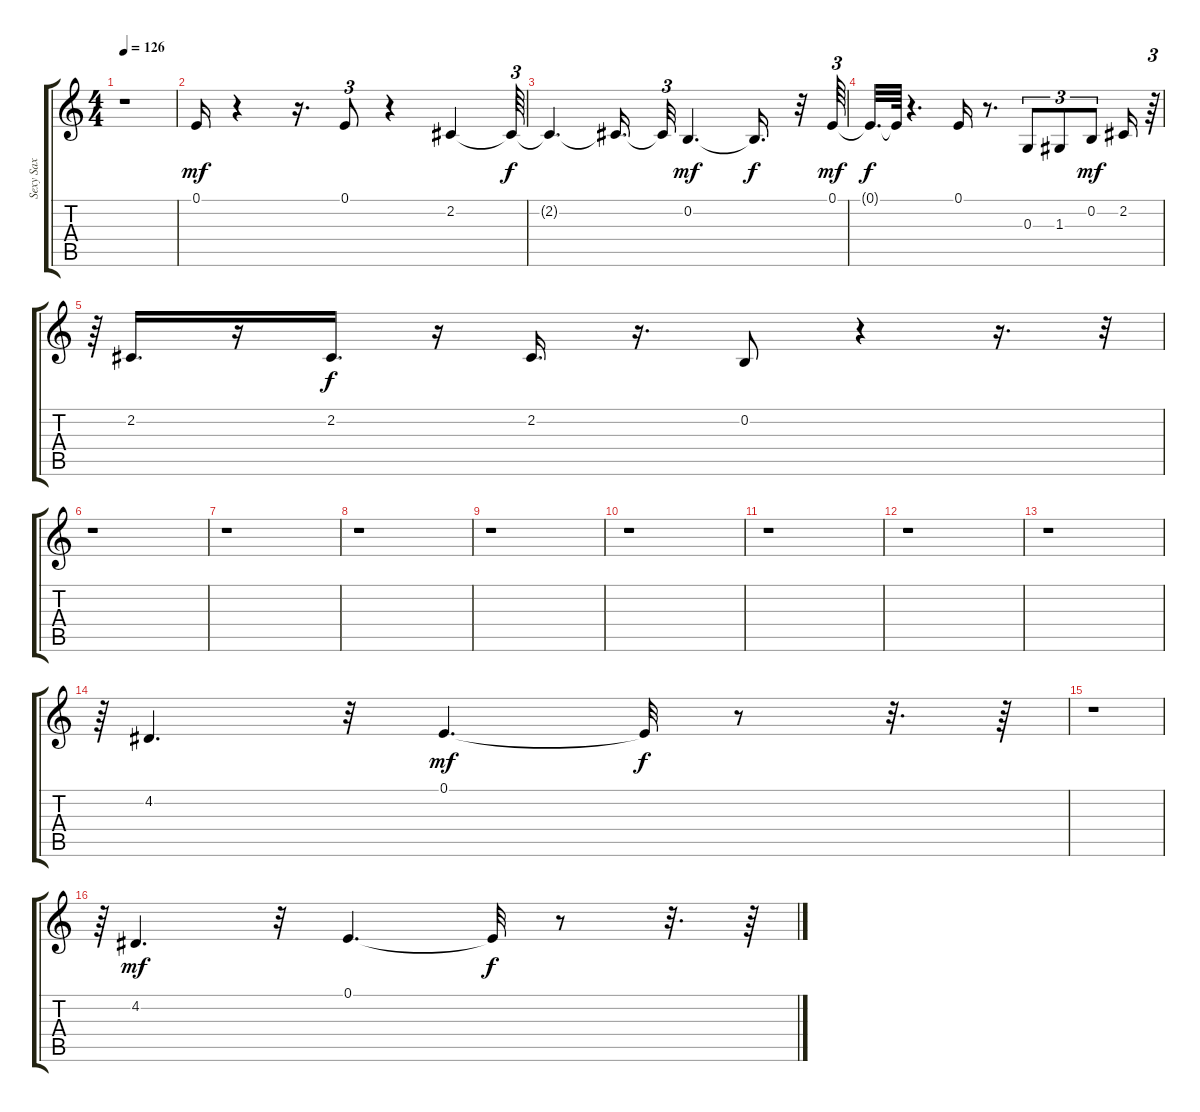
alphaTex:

\track ("Sexy Sax" "Sexy Sax") {instrument altosax}
\staff {score tabs}
\tuning (E4 B3 G3 D3 A2 E2) {hide}
\ts (4 4)
\tempo 126
\clef g2
\ks c
r.1{dy f} |
0.1.16{dy mf} r.4 r.16{d} 0.1.8{tu (3 2)} r.4 2.2.4 2.2{t}.64{tu (3 2) dy f} |
2.2{t}.4{d} 2.2{t}.16{d} 2.2{t}.32{tu (3 2)} 0.2.4{d dy mf} 0.2{t}.16{d dy f} r.32 0.1.64{tu (3 2) dy mf} |
0.1{t}.32{d dy f} 0.1{t}.64 r.4{d} 0.1.16 r.8{d} 0.3.8{tu (3 2)} 1.3.8{tu (3 2)} 0.2.8{tu (3 2) dy mf} 2.2.16 r.64{tu (3 2)} |
r.64{tu (3 2)} 2.2.16{d} r.16 2.2.16{d dy f} r.16 2.2.16{d} r.16{d} 0.2.8 r.4 r.16{d} r.32{tu (3 2)} |
r.1 |
r.1 |
r.1 |
r.1 |
r.1 |
r.1 |
r.1 |
r.1 |
r.64{tu (3 2)} 4.2.4{d} r.32 0.1.4{d dy mf} 0.1{t}.32{dy f} r.8 r.32{d} r.64 |
r.1 |
r.64{tu (3 2)} 4.2.4{d dy mf} r.32 0.1.4{d} 0.1{t}.32{dy f} r.8 r.32{d} r.64
